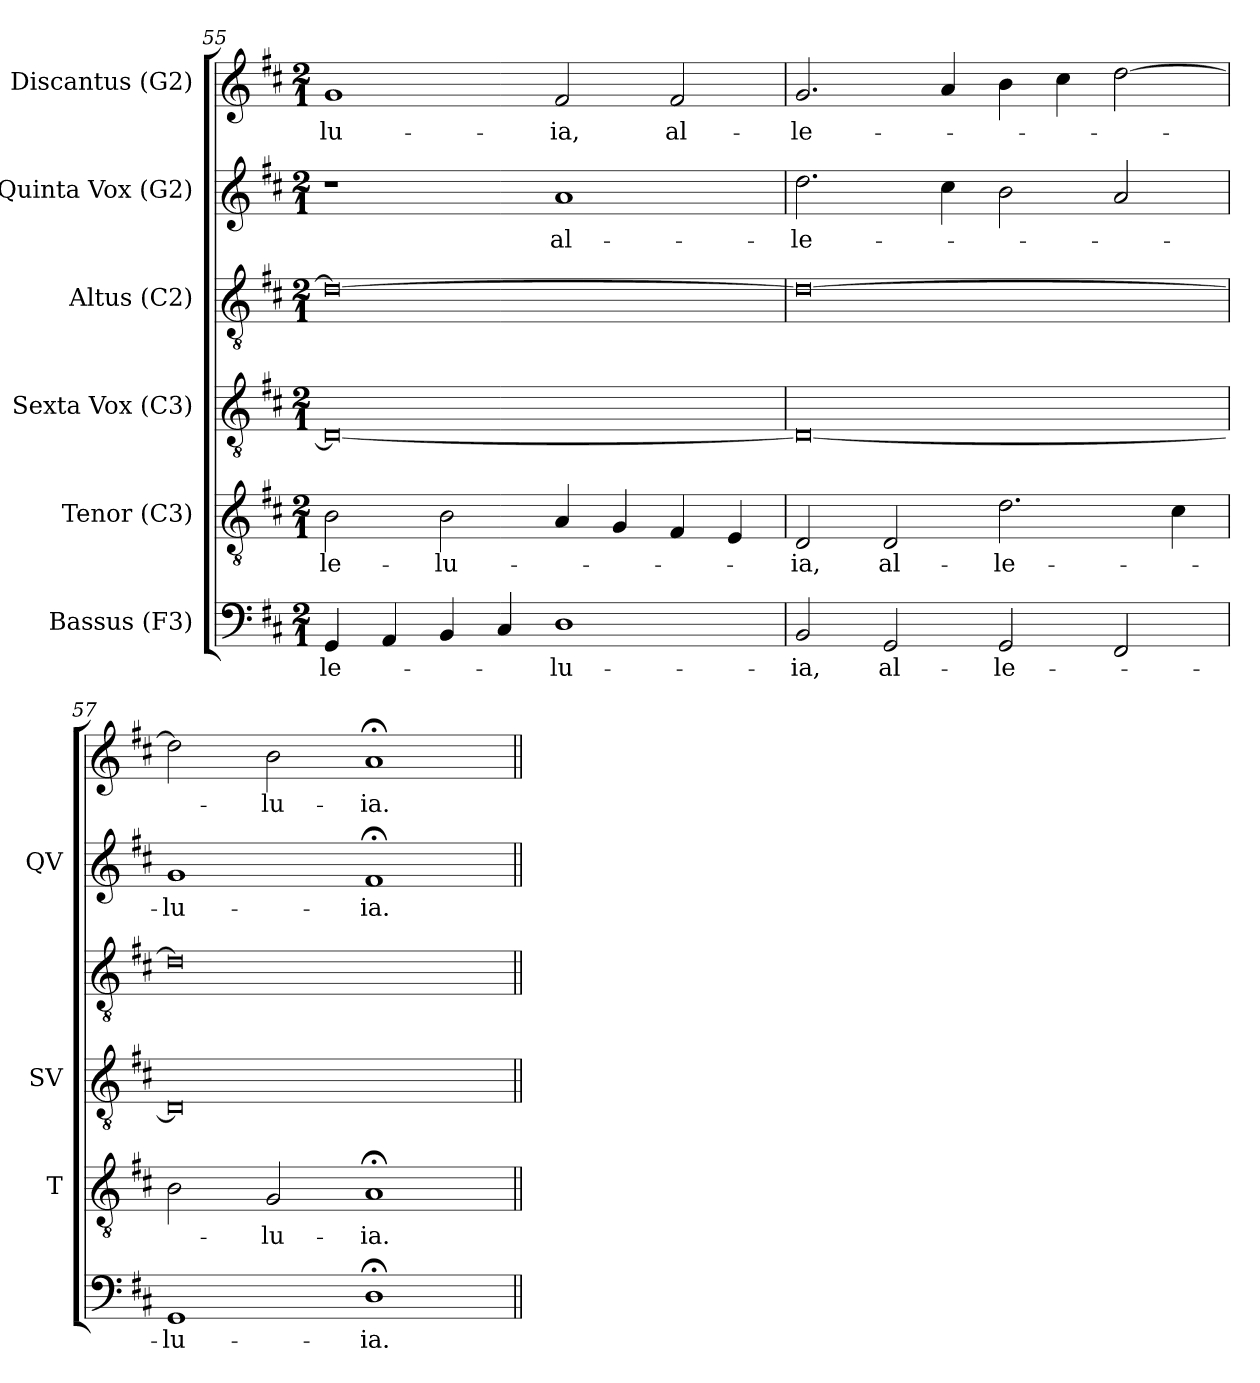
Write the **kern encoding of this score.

**kern	**text	**kern	**text	**kern	**kern	**kern	**text	**kern	**text
*part6	*part6	*part5	*part5	*part4	*part3	*part2	*part2	*part1	*part1
*staff6	*staff6	*staff5	*staff5	*staff4	*staff3	*staff2	*staff2	*staff1	*staff1
*I"Bassus (F3)	*	*I"Tenor (C3)	*	*I"Sexta Vox (C3)	*I"Altus (C2)	*I"Quinta Vox (G2)	*	*I"Discantus (G2)	*
*	*	*I'T	*	*I'SV	*	*I'QV	*	*	*
*clefF4	*	*clefGv2	*	*clefGv2	*clefGv2	*clefG2	*	*clefG2	*
*	*	*	*	*	*ITrd7c12	*	*	*	*
*k[f#c#]	*	*k[f#c#]	*	*k[f#c#]	*k[f#c#]	*k[f#c#]	*	*k[f#c#]	*
*D:	*	*D:	*	*D:	*D:	*D:	*	*D:	*
*M2/1	*	*M2/1	*	*M2/1	*M2/1	*M2/1	*	*M2/1	*
=55	=55	=55	=55	=55	=55	=55	=55	=55	=55
!	!LO:LY:b:color=#000000	!	!	!	!	!	!	!	!
!	!	!	!LO:LY:b:color=#000000	!	!	!	!	!	!
!	!	!	!	!	!	!	!	!	!LO:LY:b:color=#000000
4GGi/	-le-	2Bi\	-le-	0Di_	0Di_	1r	.	1gi	-lu-
4AAi/	.	.	.	.	.	.	.	.	.
!	!	!	!LO:LY:b:color=#000000	!	!	!	!	!	!
4BBi/	.	2Bi\	-lu-	.	.	.	.	.	.
4C#i/	.	.	.	.	.	.	.	.	.
!	!LO:LY:b:color=#000000	!	!	!	!	!	!	!	!
!	!	!	!	!	!	!	!LO:LY:b:color=#000000	!	!
!	!	!	!	!	!	!	!	!	!LO:LY:b:color=#000000
1Di	-lu-	4Ai/	.	.	.	1ai	al-	2f#i/	-ia,
.	.	4Gi/	.	.	.	.	.	.	.
!	!	!	!	!	!	!	!	!	!LO:LY:b:color=#000000
.	.	4F#i/	.	.	.	.	.	2f#i/	al-
.	.	4Ei/	.	.	.	.	.	.	.
=56	=56	=56	=56	=56	=56	=56	=56	=56	=56
!	!LO:LY:b:color=#000000	!	!	!	!	!	!	!	!
!	!	!	!LO:LY:b:color=#000000	!	!	!	!	!	!
!	!	!	!	!	!	!	!LO:LY:b:color=#000000	!	!
!	!	!	!	!	!	!	!	!	!LO:LY:b:color=#000000
2BBi/	-ia,	2Di/	-ia,	0Di_	0Di_	2.ddi\	-le-	2.gi/	-le-
!	!LO:LY:b:color=#000000	!	!	!	!	!	!	!	!
!	!	!	!LO:LY:b:color=#000000	!	!	!	!	!	!
2GGi/	al-	2Di/	al-	.	.	.	.	.	.
.	.	.	.	.	.	4cc#i\	.	4ai/	.
!	!LO:LY:b:color=#000000	!	!	!	!	!	!	!	!
!	!	!	!LO:LY:b:color=#000000	!	!	!	!	!	!
2GGi/	-le-	2.di\	-le-	.	.	2bi\	.	4bi\	.
.	.	.	.	.	.	.	.	4cc#i\	.
2FF#i/	.	.	.	.	.	2ai/	.	[2ddi\	.
.	.	4c#i\	.	.	.	.	.	.	.
=57	=57	=57	=57	=57	=57	=57	=57	=57	=57
!	!LO:LY:b:color=#000000	!	!	!	!	!	!	!	!
!	!	!	!	!	!	!	!LO:LY:b:color=#000000	!	!
1GGi	-lu-	2Bi\	.	0Di]	0Di]	1gi	-lu-	2ddi\]	.
!	!	!	!LO:LY:b:color=#000000	!	!	!	!	!	!
!	!	!	!	!	!	!	!	!	!LO:LY:b:color=#000000
.	.	2Gi/	-lu-	.	.	.	.	2bi\	-lu-
!	!LO:LY:b:color=#000000	!	!	!	!	!	!	!	!
!	!	!	!LO:LY:b:color=#000000	!	!	!	!	!	!
!	!	!	!	!	!	!	!LO:LY:b:color=#000000	!	!
!	!	!	!	!	!	!	!	!	!LO:LY:b:color=#000000
1D;i	-ia.	1A;i	-ia.	.	.	1f#;i	-ia.	1a;i	-ia.
=||	=||	=||	=||	=||	=||	=||	=||	=||	=||
*-	*-	*-	*-	*-	*-	*-	*-	*-	*-
